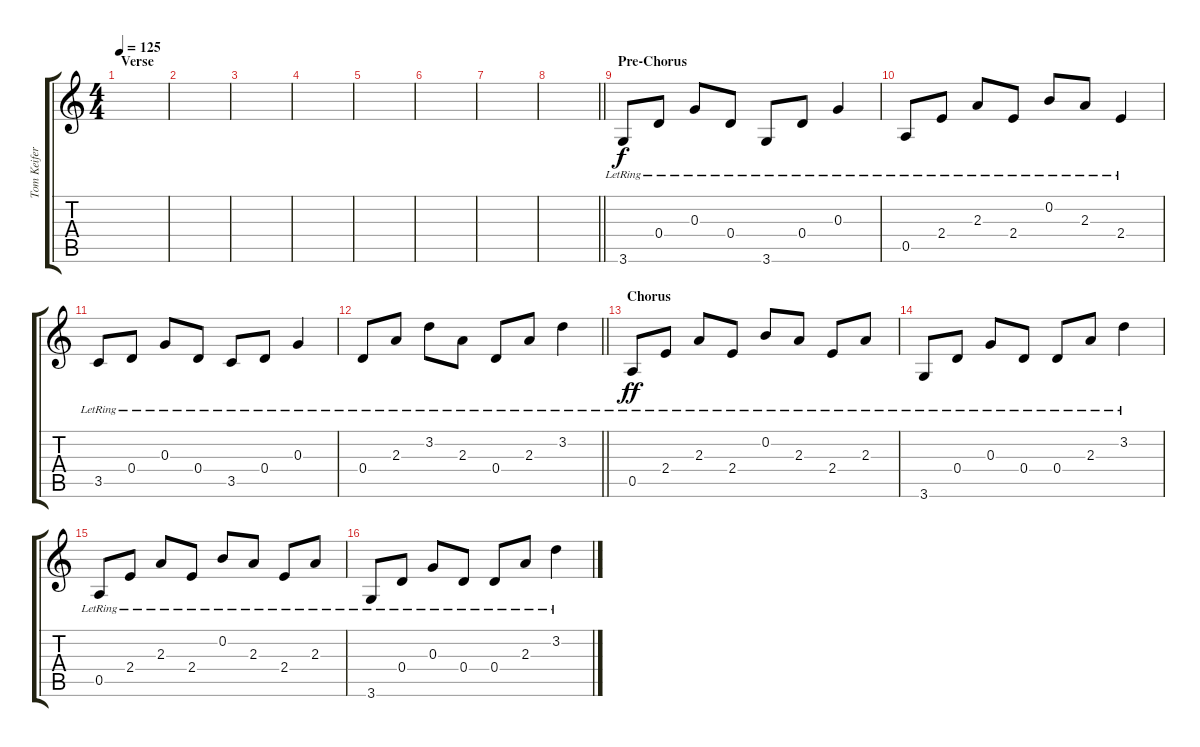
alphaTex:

\track ("Tom Keifer -  12str Guitar" "Tom Keifer") {instrument electricguitarclean}
\staff {score tabs}
\tuning (E4 B3 G3 D3 A2 E2) {hide}
\ts (4 4)
\section ("" "Verse")
\tempo 125
\clef g2
\ks c
|
|
|
|
|
|
|
\barLineRight lightlight
|
\section ("" "Pre-Chorus")
3.6{lr}.8 0.4{lr}.8 0.3{lr}.8 0.4{lr}.8 3.6{lr}.8 0.4{lr}.8 0.3{lr}.4 |
0.5{lr}.8 2.4{lr}.8 2.3{lr}.8 2.4{lr}.8 0.2{lr}.8 2.3{lr}.8 2.4{lr}.4 |
3.5{lr}.8 0.4{lr}.8 0.3{lr}.8 0.4{lr}.8 3.5{lr}.8 0.4{lr}.8 0.3{lr}.4 |
\barLineRight lightlight
0.4{lr}.8 2.3{lr}.8 3.2{lr}.8 2.3{lr}.8 0.4{lr}.8 2.3{lr}.8 3.2{lr}.4 |
\section ("" "Chorus")
0.5{lr}.8{dy ff} 2.4{lr}.8 2.3{lr}.8 2.4{lr}.8 0.2{lr}.8 2.3{lr}.8 2.4{lr}.8 2.3{lr}.8 |
3.6{lr}.8 0.4{lr}.8 0.3{lr}.8 0.4{lr}.8 0.4{lr}.8 2.3{lr}.8 3.2{lr}.4 |
0.5{lr}.8 2.4{lr}.8 2.3{lr}.8 2.4{lr}.8 0.2{lr}.8 2.3{lr}.8 2.4{lr}.8 2.3{lr}.8 |
3.6{lr}.8 0.4{lr}.8 0.3{lr}.8 0.4{lr}.8 0.4{lr}.8 2.3{lr}.8 3.2{lr}.4
